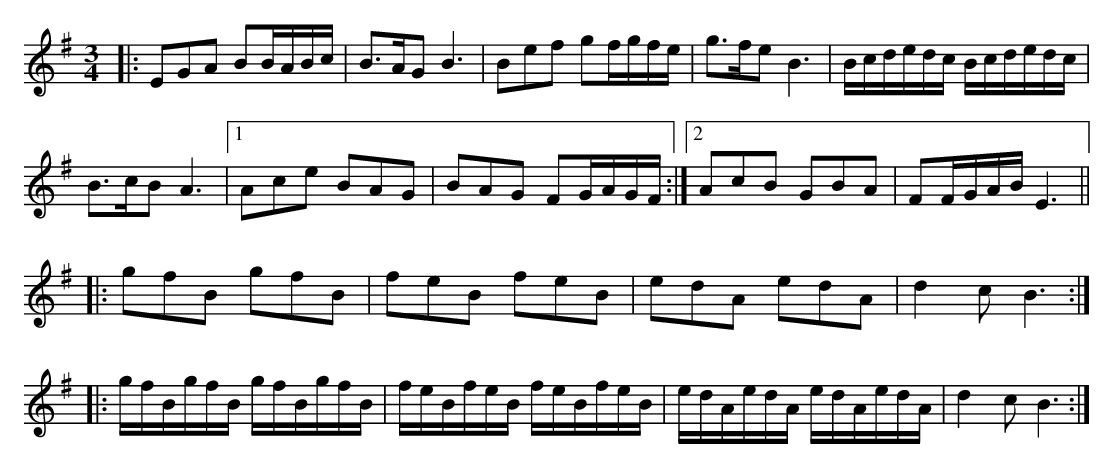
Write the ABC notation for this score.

X:1
M:3/4
K:G
|:EGA BB/A/B/c/|B>AG B3|Bef gf/g/f/e/|g>fe B3|B/c/d/e/d/c/ B/c/d/e/d/c/|
B>cB A3|1 Ace BAG|BAG FG/A/G/F/:|2 AcB GBA|FF/G/A/B/ E3||
|:gfB gfB|feB feB|edA edA|d2c B3:|
|:g/f/B/g/f/B/ g/f/B/g/f/B/|f/e/B/f/e/B/ f/e/B/f/e/B/|e/d/A/e/d/A/ e/d/A/e/d/A/|d2c B3:|
